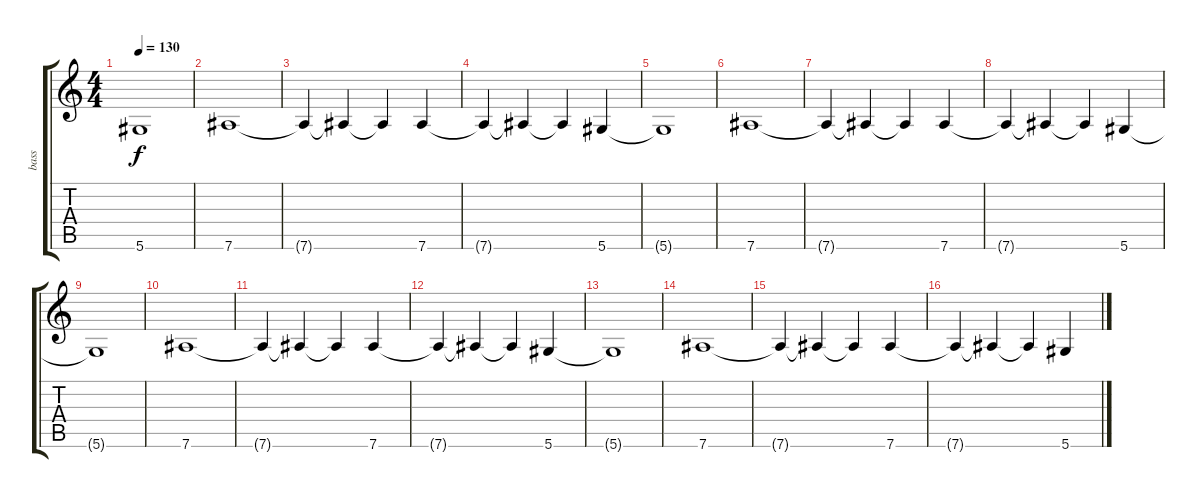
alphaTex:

\track ("bass" "bass") {instrument electricbassfinger}
\staff {score tabs}
\tuning (Eb4 Bb3 Gb3 Db3 Ab2 Eb2) {hide}
\ts (4 4)
\tempo 130
\clef g2
\ks c
5.6{t}.1{dy f} |
7.6.1 |
7.6{t}.4 7.6{t}.4 7.6{t}.4 7.6.4 |
7.6{t}.4 7.6{t}.4 7.6{t}.4 5.6.4 |
5.6{t}.1 |
7.6.1 |
7.6{t}.4 7.6{t}.4 7.6{t}.4 7.6.4 |
7.6{t}.4 7.6{t}.4 7.6{t}.4 5.6.4 |
5.6{t}.1 |
7.6.1 |
7.6{t}.4 7.6{t}.4 7.6{t}.4 7.6.4 |
7.6{t}.4 7.6{t}.4 7.6{t}.4 5.6.4 |
5.6{t}.1 |
7.6.1 |
7.6{t}.4 7.6{t}.4 7.6{t}.4 7.6.4 |
7.6{t}.4 7.6{t}.4 7.6{t}.4 5.6.4
